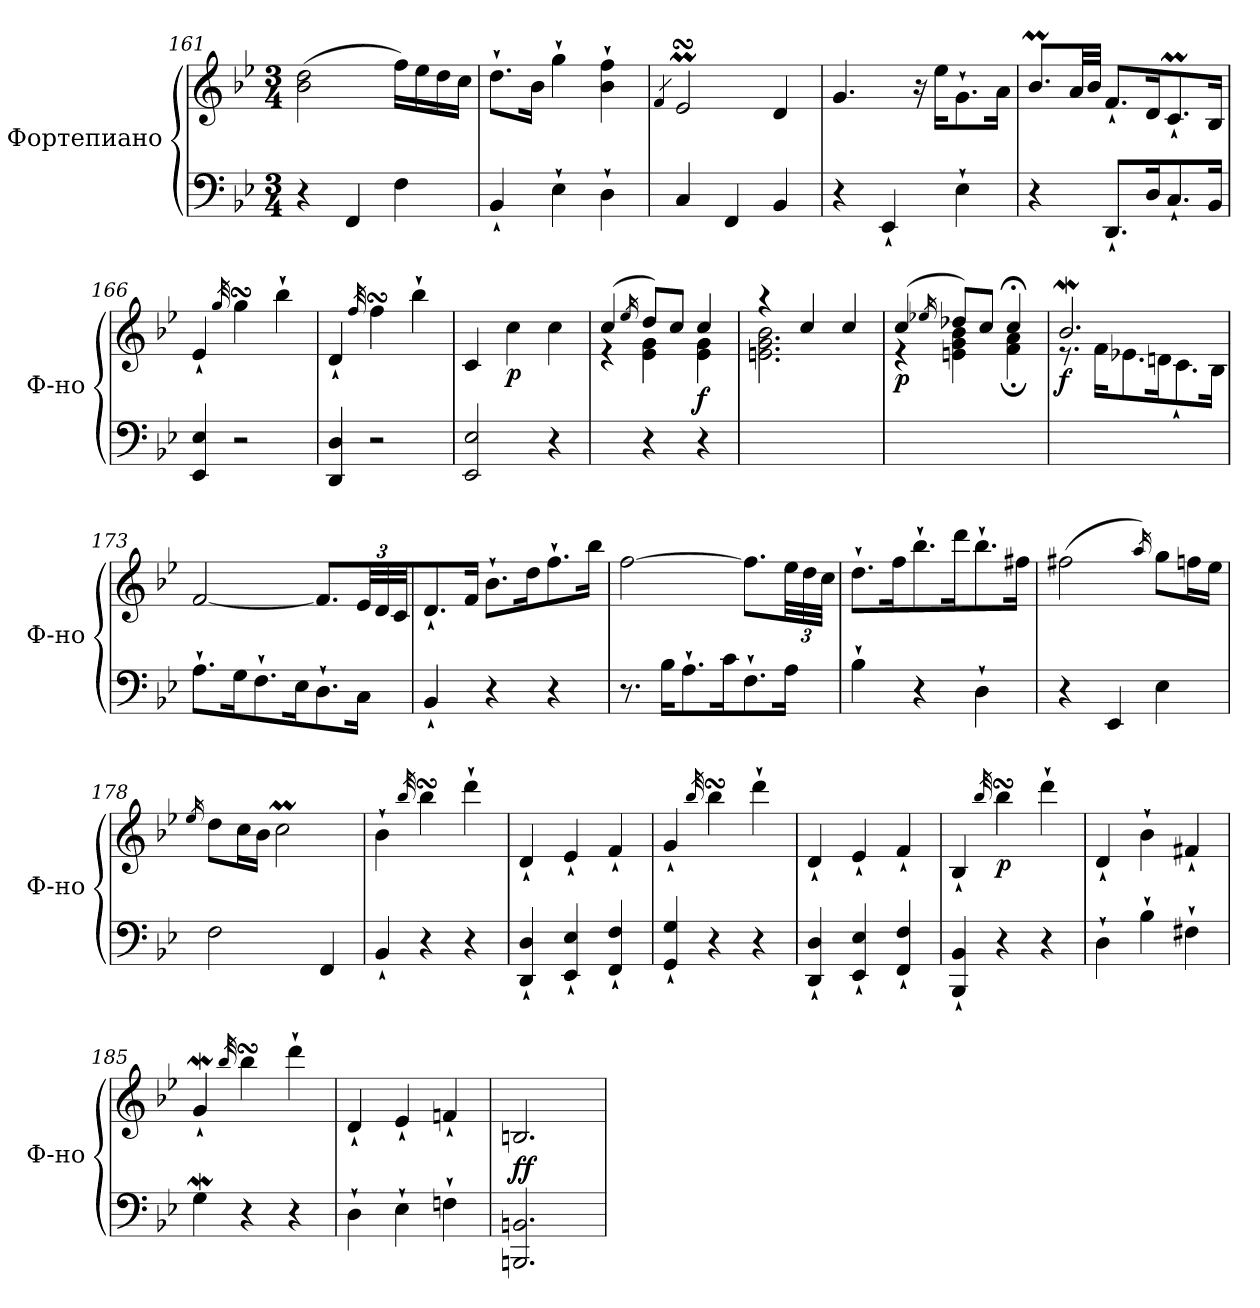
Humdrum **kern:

**kern	**kern	**dynam
*part1	*part1	*part1
*staff2	*staff1	*staff1/2
*I"Фортепиано	*	*
*I'Ф-но	*	*
!!LO:LB:g=z
*clefF4	*clefG2	*
*k[b-e-]	*k[b-e-]	*
*M3/4	*M3/4	*
=161	=161	=161
4r	(>2b-\ 2dd\	.
4FF/	.	.
4F\	16ff\LL)	.
.	16ee-\	.
.	16dd\	.
.	16cc\JJ	.
=162	=162	=162
4BB-`/	8.dd`\L	.
.	16b-\Jk	.
4E-`\	4gg`\	.
4D`\	4b-\` 4ff\`	.
=163	=163	=163
.	4qf/	.
4C/	2e-MsSSs/	.
4FF/	.	.
4BB-/	4d/	.
=164	=164	=164
4r	4.g/	.
4EE-`/	.	.
.	16r	.
.	16ee-\KL	.
4E-`\	8.g`>\	.
.	16a\Jk	.
=165	=165	=165
4r	8.b-M/L	.
.	32a/LL	.
.	32b-/JJJ	.
8.DD`/L	8.f`/L	.
16D/K	16d/K	.
8.C`/	8.cM`/	.
16BB-/Jk	16B-/Jk	.
!!LO:LB:g=z
=166	=166	=166
4EE-/ 4E-/	4e-`/	.
.	32qgg/	.
2r	4ggsSSS\	.
.	4bb-`\	.
=167	=167	=167
4DD/ 4D/	4d`/	.
.	32qff/	.
2r	4ffsSSS\	.
.	4bb-`\	.
=168	=168	=168
2EE-/ 2E-/	4c/	.
!	!	!LO:DY:b
.	4cc\	p
4r	4cc\	.
=169	=169	=169
*	*^	*
4ryy	(>4cc/	4r	.
.	16qee-/	.	.
4r	8dd/L)	4e-\ 4g\	.
.	8cc/J	.	.
!	!	!	!LO:DY:b
4r	4cc/	4e-\ 4g\	f
=170	=170	=170	=170
2.ryy	4r	2.en\ 2.g\ 2.b-\	.
.	4cc/	.	.
.	4cc/	.	.
=171	=171	=171	=171
!	!	!	!LO:DY:b
2.ryy	(>4cc/	4r	p
.	16qee-X/	.	.
.	8dd-X/L)	4en\ 4g\ 4b-\	.
.	8cc/J	.	.
.	4cc;</	4f\; 4a\;	.
!!LO:LB:g=z	!!
=172	=172	=172	=172
!	!	!	!LO:DY:b
2.ryy	2.b-w/	8.r	f
.	.	16f\KL	.
.	.	8.e-X\	.
.	.	16dn\K	.
.	.	8.c`\	.
.	.	16B-\Jk	.
*	*v	*v	*
=173	=173	=173
8.A`\L	[2f/	.
16G\K	.	.
8.F`\	.	.
16E-\K	.	.
8.D`\	8.f/L]	.
*	*Xbrackettup	*
16C\Jk	48e-/LL	.
.	48d/	.
.	48c/JJ	.
=174	=174	=174
4BB-`/	8.d`/	.
.	16f/Jk	.
4r	8.b-`\L	.
.	16dd\K	.
4r	8.ff`\	.
.	16bb-\Jk	.
=175	=175	=175
8.r	[2ff\	.
16B-\KL	.	.
8.A`\	.	.
16c\K	.	.
8.F`\	8.ff\L]	.
16A\Jk	48ee-\LL	.
.	48dd\	.
.	48cc\JJJ	.
!!LO:PB:g=z
=176	=176	=176
4B-`\	8.dd`\L	.
.	16ff\K	.
4r	8.bb-`\	.
.	16ddd\K	.
4D`\	8.bb-`\	.
.	16ff#X\Jk	.
=177	=177	=177
4r	(>2ff#X\	.
4EE-/	.	.
.	16qaa/)	.
4E-\	8gg\L	.
.	16ffn\L	.
.	16ee-\JJ	.
=178	=178	=178
.	16qee-/	.
2F\	8dd\L	.
.	16cc\L	.
.	16b-\JJ	.
.	2ccM\	.
4FF/	.	.
=179	=179	=179
4BB-`/	4b-`\	.
.	32qbb-/	.
4r	4bb-sSSs\	.
4r	4ddd`\	.
=180	=180	=180
4DD/` 4D/`	4d`/	.
4EE-/` 4E-/`	4e-`/	.
4FF/` 4F/`	4f`/	.
=181	=181	=181
4GG/` 4G/`	4g`/	.
.	32qbb-/	.
4r	4bb-sSSs\	.
4r	4ddd`\	.
!!LO:LB:g=z
=182	=182	=182
4DD/` 4D/`	4d`/	.
4EE-/` 4E-/`	4e-`/	.
4FF/` 4F/`	4f`/	.
=183	=183	=183
4BBB-/` 4BB-/`	4B-`/	.
.	32qbb-/	.
!	!	!LO:DY:b
4r	4bb-sSSs\	p
4r	4ddd`\	.
=184	=184	=184
4D`\	4d`/	.
4B-`\	4b-`\	.
4F#X`\	4f#X`/	.
=185	=185	=185
4GW\	4gW`/	.
.	32qbb-/	.
4r	4bb-sSSs\	.
4r	4ddd`\	.
=186	=186	=186
4D`\	4d`/	.
4E-`\	4e-`/	.
4Fn`\	4fn`/	.
=187	=187	=187
!	!	!LO:DY:b
2.BBBn/ 2.BBn/	2.Bn/	ff
=	=	=
*-	*-	*-
